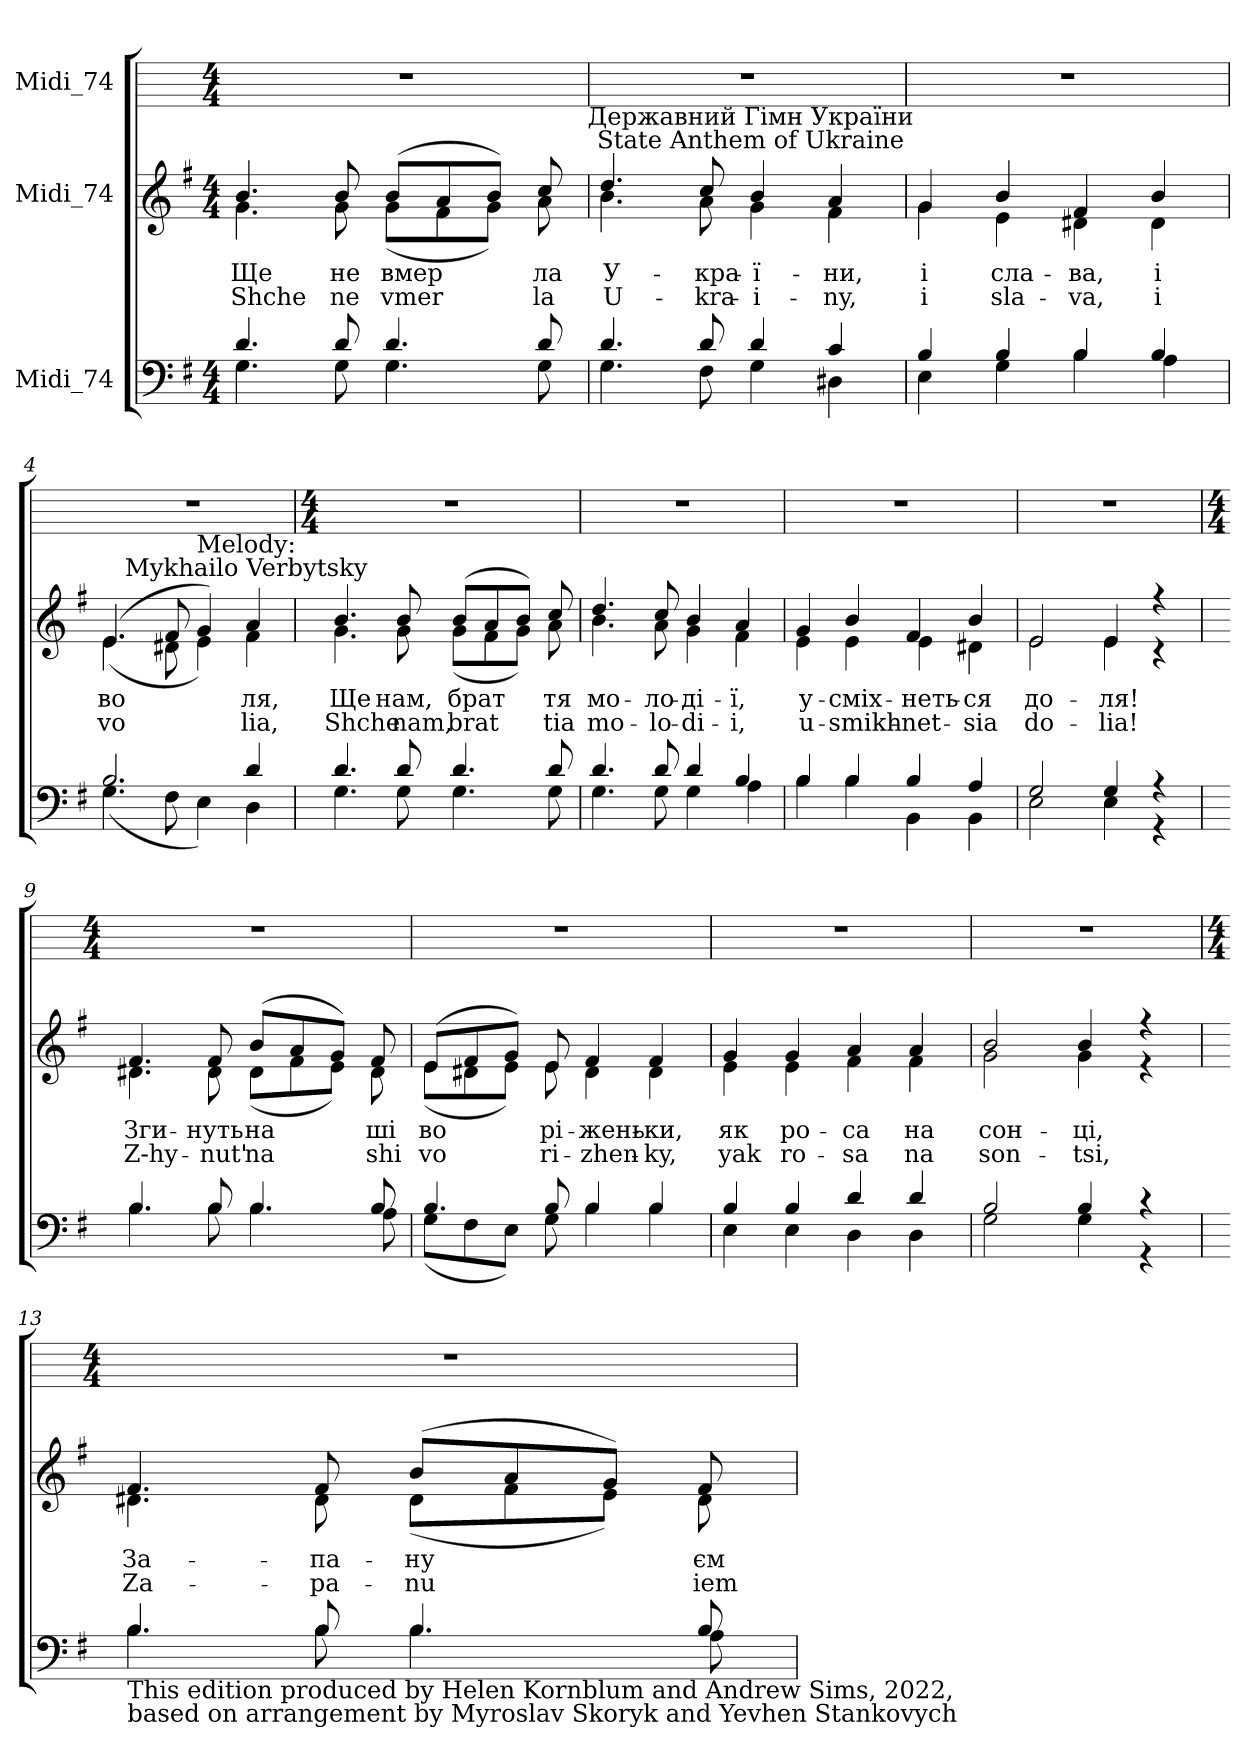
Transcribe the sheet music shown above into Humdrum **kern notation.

**kern	**kern	**text	**text	**kern
*part3	*part2	*part2	*part2	*part1
*staff3	*staff2	*staff2	*staff2	*staff1
*I"Midi_74	*I"Midi_74	*	*	*I"Midi_74
*clefF4	*clefG2	*	*	*
*k[f#]	*k[f#]	*	*	*
*G:	*G:	*	*	*
*M4/4	*M4/4	*	*	*M4/4
=1	=1	=1	=1	=1
*^	*	*	*	*
!	!	!LO:TX:a:cj:t=Words&colon;\nPavlo Chubynsky	!	!	!
!	!	!	!LO:LY:b	!LO:LY:b	!
*	*	*^	*	*	*
4.d/	4.G\	4.b/	4.g\	Ще	Shche	1r
!	!	!	!	!LO:LY:b	!LO:LY:b	!
8d/	8G\	8b/	8g\	не	ne	.
!	!	!	!	!LO:LY:b	!LO:LY:b	!
4.d/	4.G\	(>8b/L	(<8g\L	вмер	vmer	.
.	.	8a/	8f#\	.	.	.
.	.	8b/J)	8g\J)	.	.	.
!	!	!	!	!LO:LY:b	!LO:LY:b	!
8d/	8G\	8cc/	8a\	ла	la	.
=2	=2	=2	=2	=2	=2	=2
!	!	!	!	!LO:LY:b	!LO:LY:b	!
4.d/	4.G\	4.dd/	4.b\	У-	-U-	1r
!	!	!	!	!LO:LY:b	!LO:LY:b	!
8d/	8F#\	8cc/	8a\	-кра-	-kra-	.
!	!	!LO:TX:a:cj:t=Державний Гімн України\nState Anthem of Ukraine	!	!	!	!
!	!	!	!	!LO:LY:b	!LO:LY:b	!
4d/	4G\	4b/	4g\	-ї-	-i-	.
!	!	!	!	!LO:LY:b	!LO:LY:b	!
4c/	4D#X\	4a/	4f#\	-ни,	ny,	.
=3	=3	=3	=3	=3	=3	=3
!	!	!	!	!LO:LY:b	!LO:LY:b	!
4B/	4E\	4g/	4g\	і	i	1r
!	!	!	!	!LO:LY:b	!LO:LY:b	!
4B/	4G\	4b/	4e\	сла-	-sla-	.
!	!	!	!	!LO:LY:b	!LO:LY:b	!
4B/	4B\	4f#/	4d#X\	-ва,	va,	.
!	!	!	!	!LO:LY:b	!LO:LY:b	!
4B/	4A\	4b/	4d#\	і	i	.
=4	=4	=4	=4	=4	=4	=4
!	!	!	!	!LO:LY:b	!LO:LY:b	!
2.B/	(<4.G\	(>4.e/	(<4.e\	во	vo	1r
.	8F#\	8f#/	8d#X\	.	.	.
.	4E\)	4g/)	4e\)	.	.	.
!	!	!LO:TX:a:cj:t=Melody&colon;\nMykhailo Verbytsky	!	!	!	!
!	!	!	!	!LO:LY:b	!LO:LY:b	!
4d/	4D\	4a/	4f#\	ля,	lia,	.
!!LO:LB:g=z
=5	=5	=5	=5	=5	=5	=5
*	*	*	*	*	*	*M4/4
!	!	!	!	!LO:LY:b	!LO:LY:b	!
4.d/	4.G\	4.b/	4.g\	Ще	Shche	1r
!	!	!	!	!LO:LY:b	!LO:LY:b	!
8d/	8G\	8b/	8g\	нам,	nam,	.
!	!	!	!	!LO:LY:b	!LO:LY:b	!
4.d/	4.G\	(>8b/L	(<8g\L	брат	brat	.
.	.	8a/	8f#\	.	.	.
.	.	8b/J)	8g\J)	.	.	.
!	!	!	!	!LO:LY:b	!LO:LY:b	!
8d/	8G\	8cc/	8a\	тя	tia	.
=6	=6	=6	=6	=6	=6	=6
!	!	!	!	!LO:LY:b	!LO:LY:b	!
4.d/	4.G\	4.dd/	4.b\	мо-	-mo-	1r
!	!	!	!	!LO:LY:b	!LO:LY:b	!
8d/	8G\	8cc/	8a\	-ло-	-lo-	.
!	!	!	!	!LO:LY:b	!LO:LY:b	!
4d/	4G\	4b/	4g\	-ді-	-di-	.
!	!	!	!	!LO:LY:b	!LO:LY:b	!
4B/	4A\	4a/	4f#\	-ї,	i,	.
=7	=7	=7	=7	=7	=7	=7
!	!	!	!	!LO:LY:b	!LO:LY:b	!
4B/	4B\	4g/	4e\	у-	-u-	1r
!	!	!	!	!LO:LY:b	!LO:LY:b	!
4B/	4B\	4b/	4e\	-сміх-	-smikh-	.
!	!	!	!	!LO:LY:b	!LO:LY:b	!
4B/	4BB\	4f#/	4e\	-неть-	-net-	.
!	!	!	!	!LO:LY:b	!LO:LY:b	!
4A/	4BB\	4b/	4d#X\	-ся	sia	.
=8	=8	=8	=8	=8	=8	=8
!	!	!	!	!LO:LY:b	!LO:LY:b	!
2G/	2E\	2e/	2e\	до-	-do-	1r
!	!	!	!	!LO:LY:b	!LO:LY:b	!
4G/	4E\	4e/	4e\	-ля!	lia!	.
4r	4r	4r	4r	.	.	.
!!LO:LB:g=z
=9	=9	=9	=9	=9	=9	=9
*	*	*	*	*	*	*M4/4
!	!	!	!	!LO:LY:b	!LO:LY:b	!
4.B/	4.B\	4.f#/	4.d#X\	Зги-	-Z-hy-	1r
!	!	!	!	!LO:LY:b	!LO:LY:b	!
8B/	8B\	8f#/	8d#\	-нуть	nut'	.
!	!	!	!	!LO:LY:b	!LO:LY:b	!
4.B/	4.B\	(>8b/L	(<8d#\L	на	na	.
.	.	8a/	8f#\	.	.	.
.	.	8g/J)	8e\J)	.	.	.
!	!	!	!	!LO:LY:b	!LO:LY:b	!
8B/	8A\	8f#/	8d#\	ші	shi	.
=10	=10	=10	=10	=10	=10	=10
!	!	!	!	!LO:LY:b	!LO:LY:b	!
4.B/	(<8G\L	(>8e/L	(<8e\L	во	vo	1r
.	8F#\	8f#/	8d#X\	.	.	.
.	8E\J)	8g/J)	8e\J)	.	.	.
!	!	!	!	!LO:LY:b	!LO:LY:b	!
8B/	8G\	8e/	8e\	рі-	-ri-	.
!	!	!	!	!LO:LY:b	!LO:LY:b	!
4B/	4B\	4f#/	4d#\	-жень-	-zhen-	.
!	!	!	!	!LO:LY:b	!LO:LY:b	!
4B/	4B\	4f#/	4d#\	-ки,	ky,	.
=11	=11	=11	=11	=11	=11	=11
!	!	!	!	!LO:LY:b	!LO:LY:b	!
4B/	4E\	4g/	4e\	як	yak	1r
!	!	!	!	!LO:LY:b	!LO:LY:b	!
4B/	4E\	4g/	4e\	ро-	-ro-	.
!	!	!	!	!LO:LY:b	!LO:LY:b	!
4d/	4D\	4a/	4f#\	-са	sa	.
!	!	!	!	!LO:LY:b	!LO:LY:b	!
4d/	4D\	4a/	4f#\	на	na	.
=12	=12	=12	=12	=12	=12	=12
!	!	!	!	!LO:LY:b	!LO:LY:b	!
2B/	2G\	2b/	2g\	сон-	-son-	1r
!	!	!	!	!LO:LY:b	!LO:LY:b	!
4B/	4G\	4b/	4g\	-ці,	tsi,	.
4r	4r	4r	4r	.	.	.
!!LO:LB:g=z
=13	=13	=13	=13	=13	=13	=13
*	*	*	*	*	*	*M4/4
!LO:TX:b:t=This edition produced by Helen Kornblum and Andrew Sims, 2022,\nbased on arrangement by Myroslav Skoryk and Yevhen Stankovych	!	!	!	!	!	!
!	!	!	!	!LO:LY:b	!LO:LY:b	!
4.B/	4.B\	4.f#/	4.d#X\	За-	-Za-	1r
!	!	!	!	!LO:LY:b	!LO:LY:b	!
8B/	8B\	8f#/	8d#\	-па-	-pa-	.
!	!	!	!	!LO:LY:b	!LO:LY:b	!
4.B/	4.B\	(>8b/L	(<8d#\L	-ну	nu	.
.	.	8a/	8f#\	.	.	.
.	.	8g/J)	8e\J)	.	.	.
!	!	!	!	!LO:LY:b	!LO:LY:b	!
8B/	8A\	8f#/	8d#\	єм	iem	.
*v	*v	*	*	*	*	*
*	*v	*v	*	*	*
=	=	=	=	=
*-	*-	*-	*-	*-
